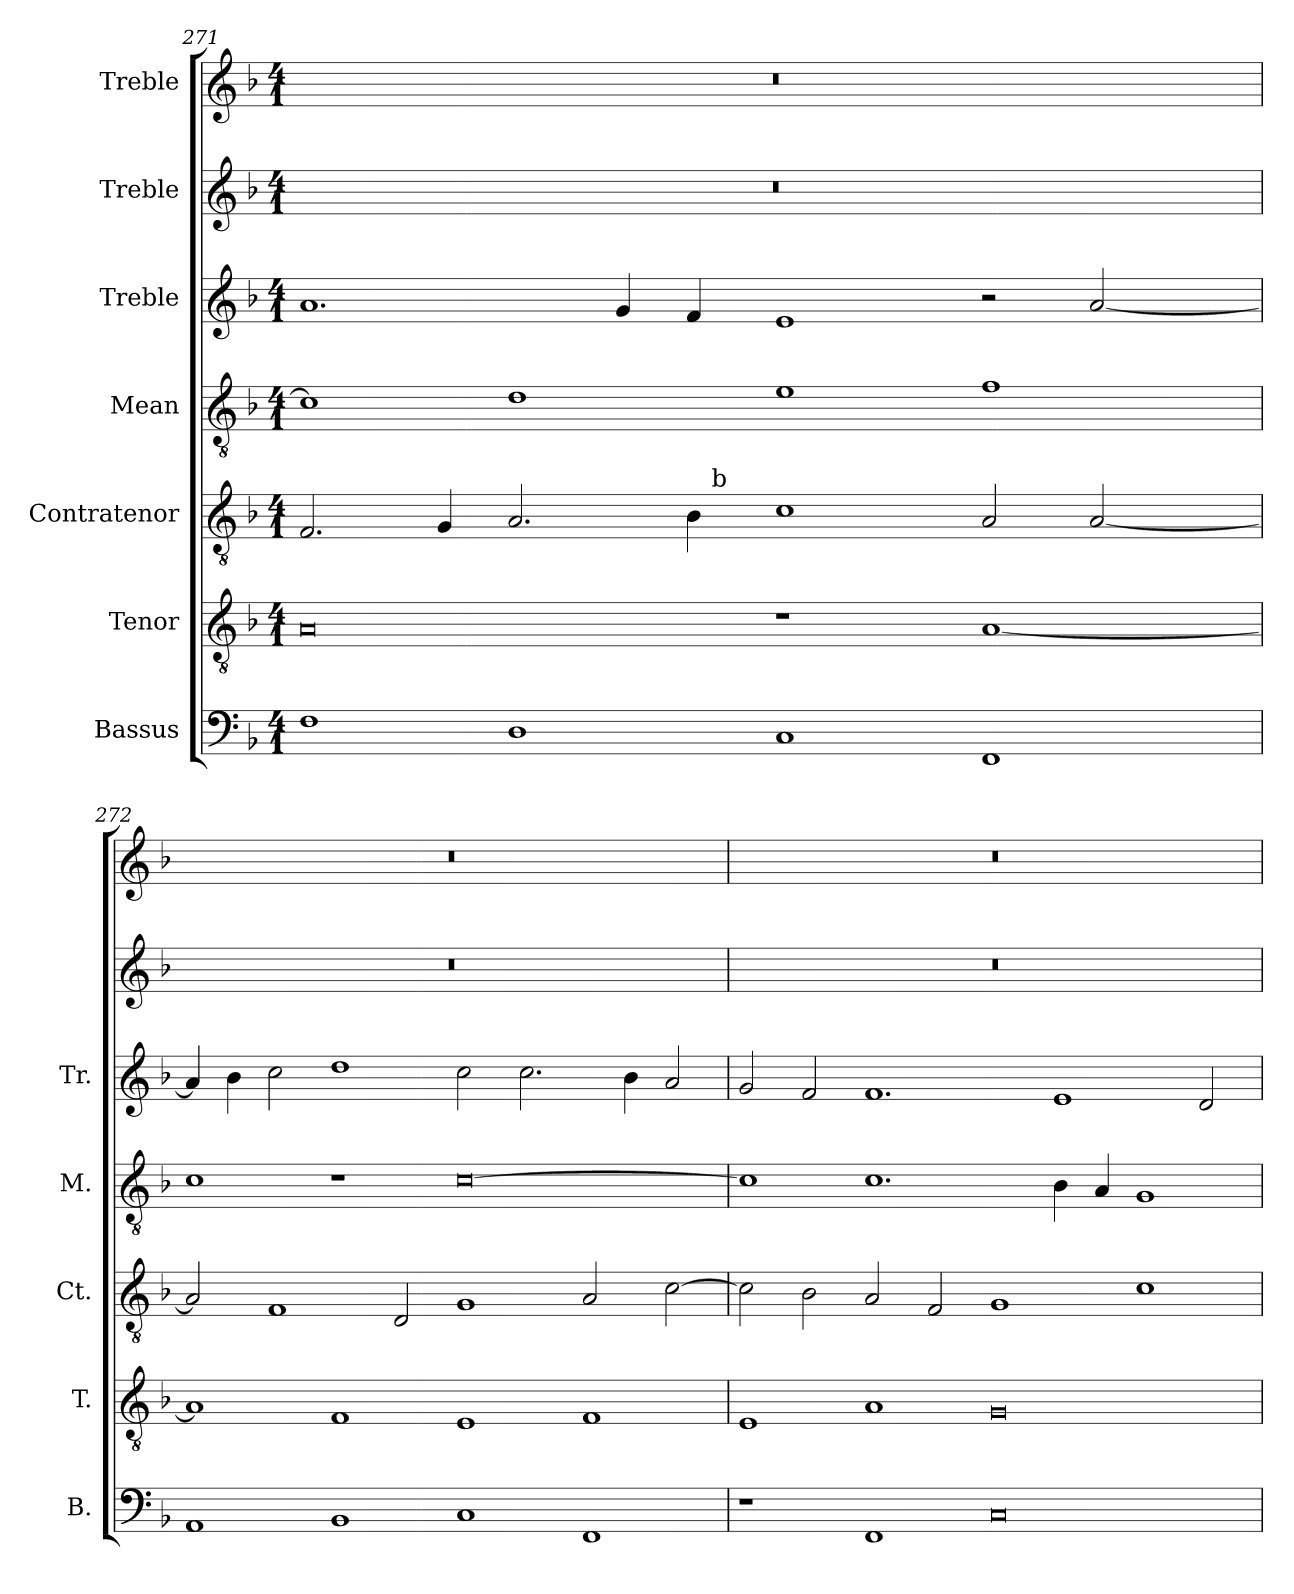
**kern	**kern	**kern	**kern	**kern	**kern	**kern
*part7	*part6	*part5	*part4	*part3	*part2	*part1
*staff7	*staff6	*staff5	*staff4	*staff3	*staff2	*staff1
*I"Bassus	*I"Tenor	*I"Contratenor	*I"Mean	*I"Treble	*I"Treble	*I"Treble
*I'B.	*I'T.	*I'Ct.	*I'M.	*I'Tr.	*	*
*clefF4	*clefGv2	*clefGv2	*clefGv2	*clefG2	*clefG2	*clefG2
*	*ITrd7c12	*ITrd7c12	*ITrd7c12	*	*	*
*k[b-]	*k[b-]	*k[b-]	*k[b-]	*k[b-]	*k[b-]	*k[b-]
*F:	*F:	*F:	*F:	*F:	*F:	*F:
*M4/1	*M4/1	*M4/1	*M4/1	*M4/1	*M4/1	*M4/1
=271	=271	=271	=271	=271	=271	=271
!	!	!	!	!	!LO:N:vis=1	!LO:N:vis=1
*	*	*^	*	*	*	*
1Fi	0AAi	2.FFi/	1ryy	1Ci]	1.ai	00r	00r
.	.	4GGi/	.	.	.	.	.
1Di	.	2.AAi/	2ryy	1Di	.	.	.
.	.	.	4ryy	.	4gi/	.	.
.	.	4BB-i\	32ryy	.	4fi/	.	.
.	.	.	256ryy	.	.	.	.
!	!	!	!LO:TX:a:t=b	!	!	!	!
.	.	.	1ryy	.	.	.	.
1Ci	1r	1Ci	.	1Ei	1ei	.	.
.	.	.	1ryy	.	.	.	.
1FFi	[<1AAi	2AAi/	.	1Fi	2r	.	.
.	.	[<2AAi/	.	.	[<2ai/	.	.
.	.	.	8ryy	.	.	.	.
.	.	.	16ryy	.	.	.	.
.	.	.	64..ryy	.	.	.	.
!!LO:LB:g=z
=272	=272	=272	=272	=272	=272	=272	=272
!	!	!	!	!	!	!LO:N:vis=1	!LO:N:vis=1
*	*	*v	*v	*	*	*	*
1AAi	1AAi]	2AAi/]	1Ci	4ai/]	00r	00r
.	.	.	.	4b-i\	.	.
.	.	1FFi	.	2cci\	.	.
1BB-i	1FFi	.	1r	1ddi	.	.
.	.	2DDi/	.	.	.	.
1Ci	1EEi	1GGi	[>0Ci	2cci\	.	.
.	.	.	.	2.cci\	.	.
1FFi	1FFi	2AAi/	.	.	.	.
.	.	.	.	4b-i\	.	.
.	.	[>2Ci\	.	2ai/	.	.
=273	=273	=273	=273	=273	=273	=273
!	!	!	!	!	!LO:N:vis=1	!LO:N:vis=1
1r	1EEi	2Ci\]	1Ci]	2gi/	00r	00r
.	.	2BB-i\	.	2fi/	.	.
1FFi	1AAi	2AAi/	1.Ci	1.fi	.	.
.	.	2FFi/	.	.	.	.
0Ci	0GGi	1GGi	.	.	.	.
.	.	.	4BB-i\	1ei	.	.
.	.	.	4AAi/	.	.	.
.	.	1Ci	1GGi	.	.	.
.	.	.	.	2di/	.	.
=	=	=	=	=	=	=
*-	*-	*-	*-	*-	*-	*-
